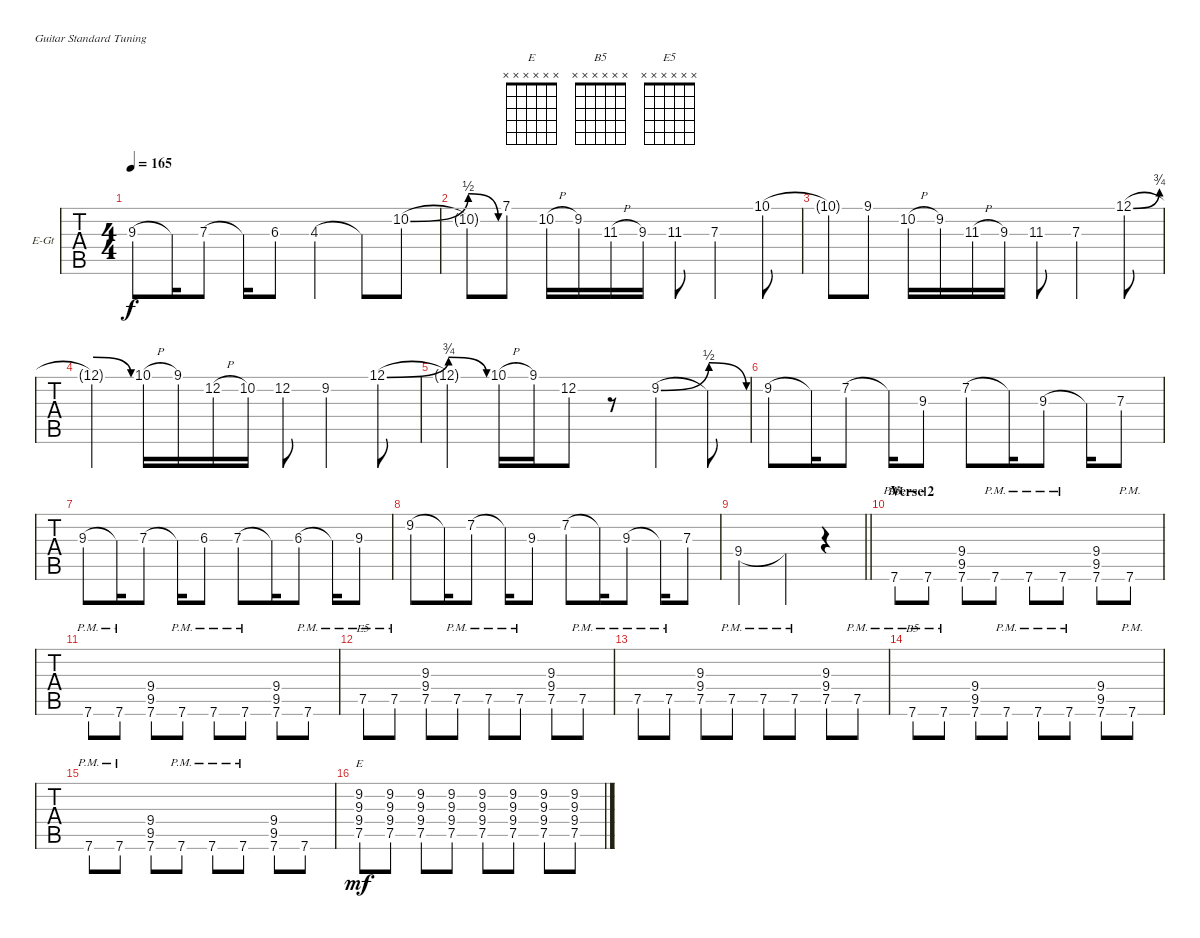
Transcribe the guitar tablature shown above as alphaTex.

\bracketExtendMode groupsimilarinstruments
\firstSystemTrackNameOrientation horizontal
\otherSystemsTrackNameOrientation horizontal
\track ("Nick" "E-Gt") {instrument overdrivenguitar}
\staff {tabs}
\tuning (E4 B3 G3 D3 A2 E2)
\chord ("E" x x x x x x)
\chord ("B5" x x x x x x)
\chord ("E5" x x x x x x)
\ts (4 4)
\tempo 165
\clef g2
\ks c
9.3.8{dy f} 9.3{t}.16 7.3.8 7.3{t}.16 6.3.8 4.3.4 4.3{t}.8 10.2{be (bend 0 0 60 2)}.8 |
10.2{be (release 0 2 60 0) t}.8 7.1.8 10.2{h}.16 9.2.16 11.3{h}.16 9.3.16 11.3.8 7.3.4 10.1.8 |
10.1{t}.8 9.1.8 10.2{h}.16 9.2.16 11.3{h}.16 9.3.16 11.3.8 7.3.4 12.1{be (bend 0 0 60 3)}.8 |
12.1{be (release 0 3 60 0) t}.4 10.1{h}.16 9.1.16 12.2{h}.16 10.2.16 12.2.8 9.2.4 12.1{be (bend 0 0 60 3)}.8 |
12.1{be (release 0 3 60 0) t}.4 10.1{h}.16 9.1.16 12.2.8 r.8 9.2{be (bend 0 0 60 2)}.4 9.2{be (release 0 2 60 0) t}.8 |
9.2.8 9.2{t}.16 7.2.8 7.2{t}.16 9.3.8 7.2.8 7.2{t}.16 9.3.8 9.3{t}.16 7.3.8 |
9.3.8 9.3{t}.16 7.3.8 7.3{t}.16 6.3.8 7.3.8 7.3{t}.16 6.3.8 6.3{t}.16 9.3.8 |
9.2.8 9.2{t}.16 7.2.8 7.2{t}.16 9.3.8 7.2.8 7.2{t}.16 9.3.8 9.3{t}.16 7.3.8 |
\barLineRight lightlight
9.4.2 9.4{t}.4 r.4 |
\section ("" "Verse 2")
7.6{pm}.8{ch "B5"} 7.6{pm}.8 (9.4 9.5 7.6).8 7.6{pm}.8 7.6{pm}.8 7.6{pm}.8 (9.4 9.5 7.6).8 7.6{pm}.8 |
7.6{pm}.8 7.6{pm}.8 (9.4 9.5 7.6).8 7.6{pm}.8 7.6{pm}.8 7.6{pm}.8 (9.4 9.5 7.6).8 7.6{pm}.8 |
7.5{pm}.8{ch "E5"} 7.5{pm}.8 (9.3 9.4 7.5).8 7.5{pm}.8 7.5{pm}.8 7.5{pm}.8 (9.3 9.4 7.5).8 7.5{pm}.8 |
7.5{pm}.8 7.5{pm}.8 (9.3 9.4 7.5).8 7.5{pm}.8 7.5{pm}.8 7.5{pm}.8 (9.3 9.4 7.5).8 7.5{pm}.8 |
7.6{pm}.8{ch "B5"} 7.6{pm}.8 (9.4 9.5 7.6).8 7.6{pm}.8 7.6{pm}.8 7.6{pm}.8 (9.4 9.5 7.6).8 7.6{pm}.8 |
7.6{pm}.8 7.6{pm}.8 (9.4 9.5 7.6).8 7.6{pm}.8 7.6{pm}.8 7.6{pm}.8 (9.4 9.5 7.6).8 7.6.8 |
(9.2 9.3 9.4 7.5).8{ch "E" dy mf} (9.2 9.3 9.4 7.5).8 (9.2 9.3 9.4 7.5).8 (9.2 9.3 9.4 7.5).8 (9.2 9.3 9.4 7.5).8 (9.2 9.3 9.4 7.5).8 (9.2 9.3 9.4 7.5).8 (9.2 9.3 9.4 7.5).8
